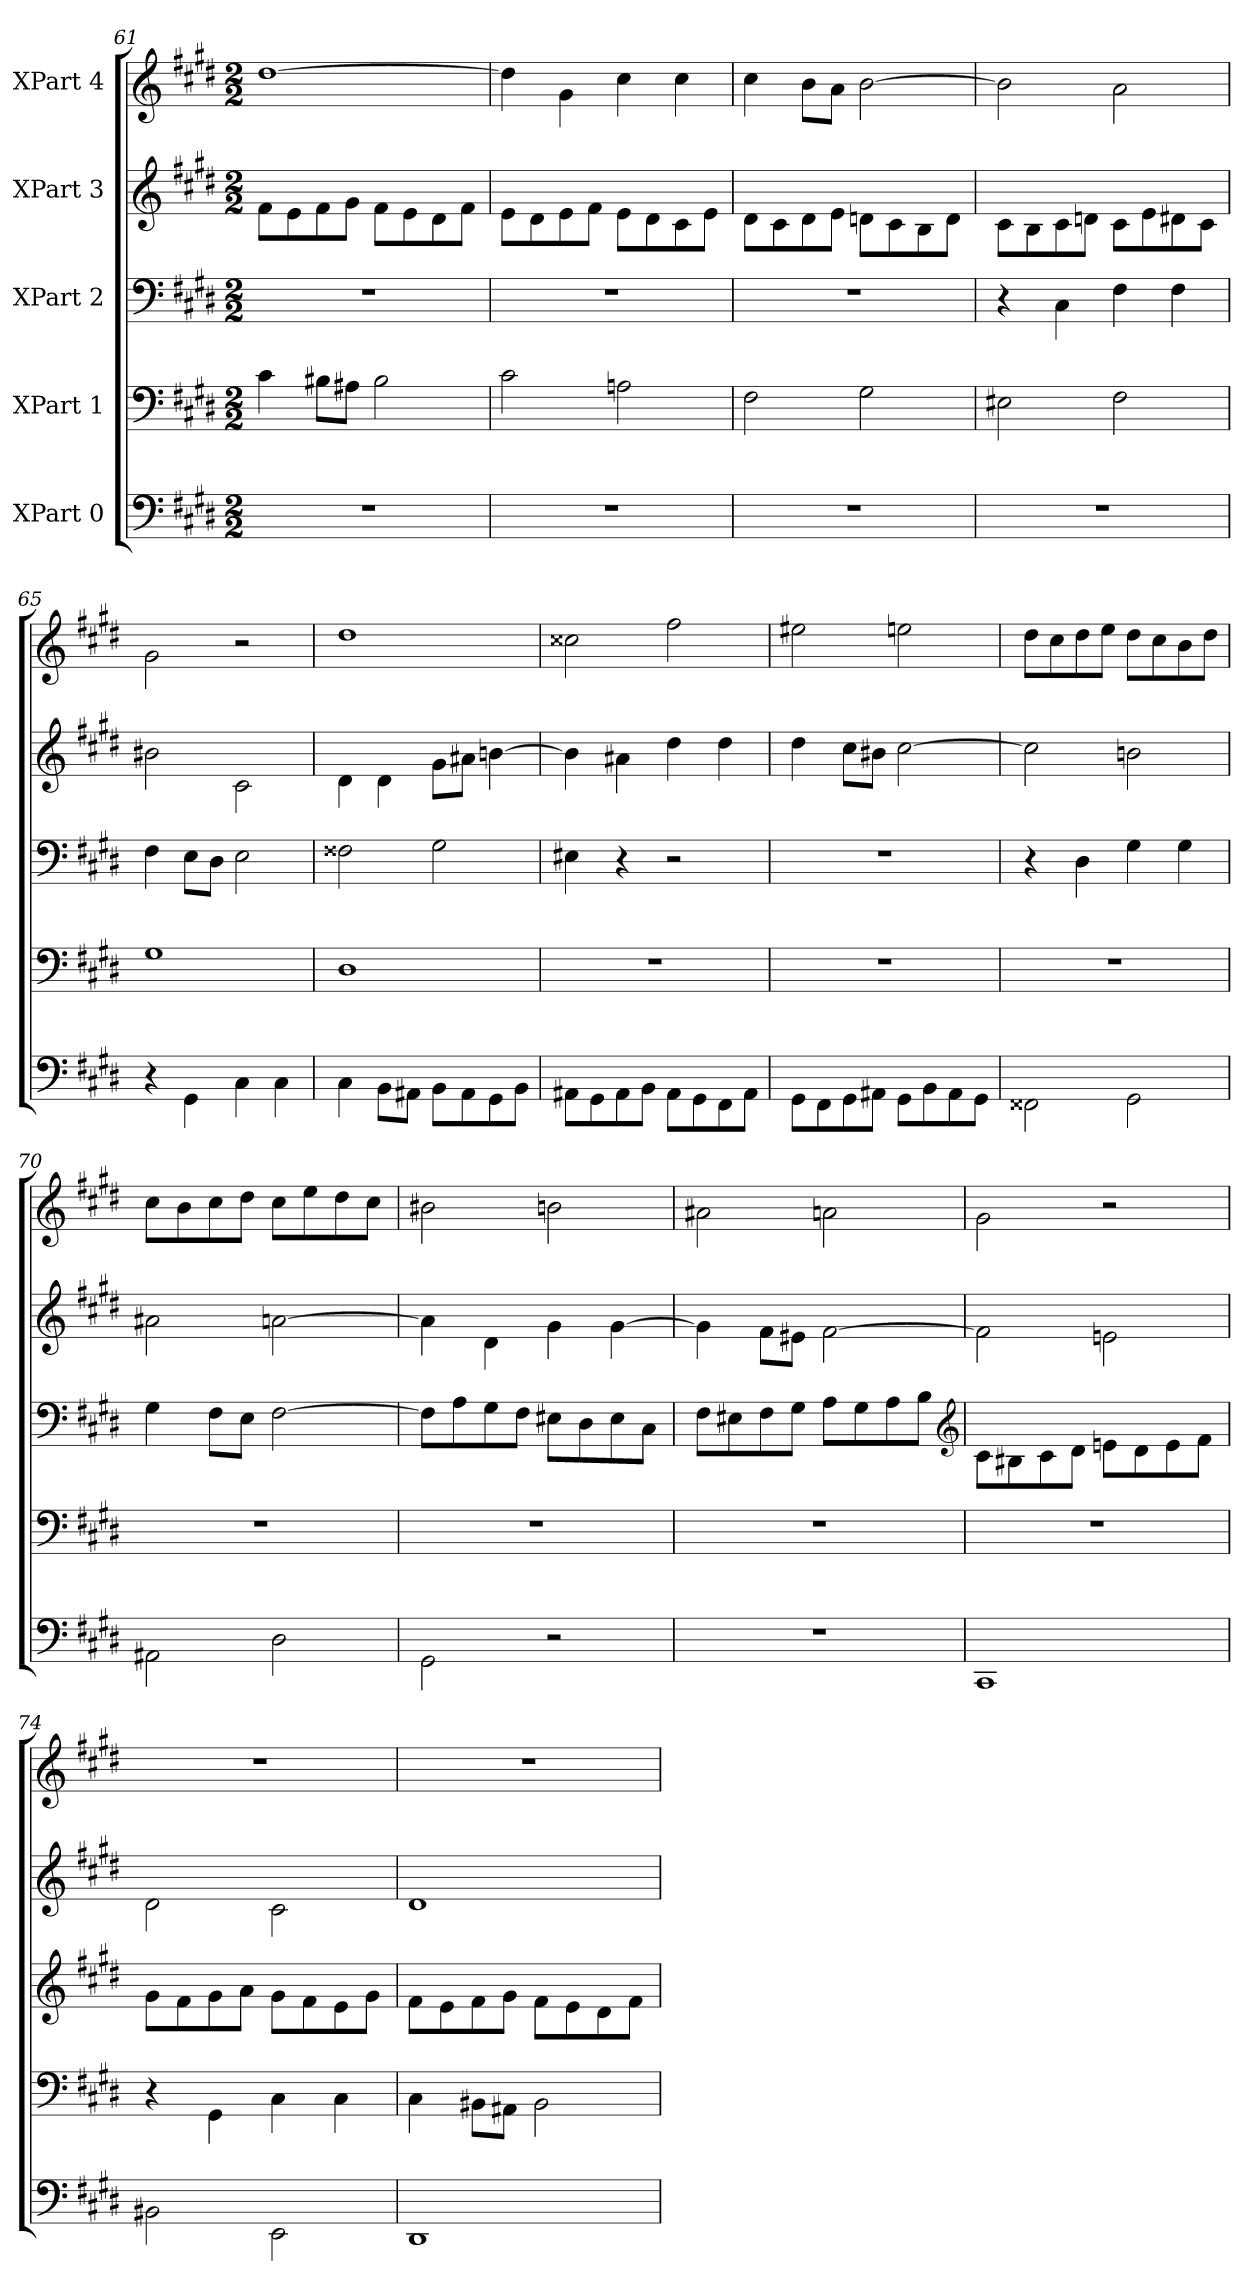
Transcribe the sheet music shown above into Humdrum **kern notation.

**kern	**kern	**kern	**kern	**kern
*part5	*part4	*part3	*part2	*part1
*staff5	*staff4	*staff3	*staff2	*staff1
*I"XPart 0	*I"XPart 1	*I"XPart 2	*I"XPart 3	*I"XPart 4
*clefF4	*clefF4	*clefF4	*clefG2	*clefG2
*k[f#c#g#d#]	*k[f#c#g#d#]	*k[f#c#g#d#]	*k[f#c#g#d#]	*k[f#c#g#d#]
*M2/2	*M2/2	*M2/2	*M2/2	*M2/2
=61	=61	=61	=61	=61
1r	4c#\	1r	8f#\L	[1dd#\
.	.	.	8e\	.
.	8B#X\L	.	8f#\	.
.	8A#X\J	.	8g#\J	.
.	2B#\	.	8f#\L	.
.	.	.	8e\	.
.	.	.	8d#\	.
.	.	.	8f#\J	.
=62	=62	=62	=62	=62
1r	2c#\	1r	8e\L	4dd#\]
.	.	.	8d#\	.
.	.	.	8e\	4g#\
.	.	.	8f#\J	.
.	2An\	.	8e\L	4cc#\
.	.	.	8d#\	.
.	.	.	8c#\	4cc#\
.	.	.	8e\J	.
=63	=63	=63	=63	=63
1r	2F#\	1r	8d#\L	4cc#\
.	.	.	8c#\	.
.	.	.	8d#\	8b\L
.	.	.	8e\J	8a\J
.	2G#\	.	8dn\L	[2b\
.	.	.	8c#\	.
.	.	.	8B\	.
.	.	.	8d\J	.
=64	=64	=64	=64	=64
1r	2E#X\	4r	8c#\L	2b\]
.	.	.	8B\	.
.	.	4C#\	8c#\	.
.	.	.	8dn\J	.
.	2F#\	4F#\	8c#\L	2a\
.	.	.	8e\	.
.	.	4F#\	8d#X\	.
.	.	.	8c#\J	.
=65	=65	=65	=65	=65
4r	1G#\	4F#\	2b#X\	2g#\
4GG#\	.	8E\L	.	.
.	.	8D#\J	.	.
4C#\	.	2E\	2c#\	2r
4C#\	.	.	.	.
=66	=66	=66	=66	=66
4C#\	1D#\	2F##X\	4d#\	1dd#\
8BB\L	.	.	4d#\	.
8AA#X\J	.	.	.	.
8BB\L	.	2G#\	8g#\L	.
8AA#\	.	.	8a#X\J	.
8GG#\	.	.	[4bn\	.
8BB\J	.	.	.	.
=67	=67	=67	=67	=67
8AA#X\L	1r	4E#X\	4b\]	2cc##X\
8GG#\	.	.	.	.
8AA#\	.	4r	4a#X\	.
8BB\J	.	.	.	.
8AA#\L	.	2r	4dd#\	2ff#\
8GG#\	.	.	.	.
8FF#\	.	.	4dd#\	.
8AA#\J	.	.	.	.
=68	=68	=68	=68	=68
8GG#\L	1r	1r	4dd#\	2ee#X\
8FF#\	.	.	.	.
8GG#\	.	.	8cc#\L	.
8AA#X\J	.	.	8b#X\J	.
8GG#\L	.	.	[2cc#\	2een\
8BB\	.	.	.	.
8AA#\	.	.	.	.
8GG#\J	.	.	.	.
=69	=69	=69	=69	=69
2FF##X\	1r	4r	2cc#\]	8dd#\L
.	.	.	.	8cc#\
.	.	4D#\	.	8dd#\
.	.	.	.	8ee\J
2GG#\	.	4G#\	2bn\	8dd#\L
.	.	.	.	8cc#\
.	.	4G#\	.	8b\
.	.	.	.	8dd#\J
=70	=70	=70	=70	=70
2AA#X\	1r	4G#\	2a#X\	8cc#\L
.	.	.	.	8b\
.	.	8F#\L	.	8cc#\
.	.	8E\J	.	8dd#\J
2D#\	.	[2F#\	[2an\	8cc#\L
.	.	.	.	8ee\
.	.	.	.	8dd#\
.	.	.	.	8cc#\J
=71	=71	=71	=71	=71
2GG#\	1r	8F#\L]	4a\]	2b#X\
.	.	8A\	.	.
.	.	8G#\	4d#\	.
.	.	8F#\J	.	.
2r	.	8E#X\L	4g#\	2bn\
.	.	8D#\	.	.
.	.	8E#\	[4g#\	.
.	.	8C#\J	.	.
=72	=72	=72	=72	=72
1r	1r	8F#\L	4g#\]	2a#X\
.	.	8E#X\	.	.
.	.	8F#\	8f#\L	.
.	.	8G#\J	8e#X\J	.
.	.	8A\L	[2f#\	2an\
.	.	8G#\	.	.
.	.	8A\	.	.
.	.	8B\J	.	.
*	*	*clefG2	*	*
=73	=73	=73	=73	=73
1CC#\	1r	8c#\L	2f#\]	2g#\
.	.	8B#X\	.	.
.	.	8c#\	.	.
.	.	8d#\J	.	.
.	.	8en\L	2en\	2r
.	.	8d#\	.	.
.	.	8e\	.	.
.	.	8f#\J	.	.
=74	=74	=74	=74	=74
2BB#X\	4r	8g#\L	2d#\	1r
.	.	8f#\	.	.
.	4GG#\	8g#\	.	.
.	.	8a\J	.	.
2EE\	4C#\	8g#\L	2c#\	.
.	.	8f#\	.	.
.	4C#\	8e\	.	.
.	.	8g#\J	.	.
=75	=75	=75	=75	=75
1DD#\	4C#\	8f#\L	1d#\	1r
.	.	8e\	.	.
.	8BB#X\L	8f#\	.	.
.	8AA#X\J	8g#\J	.	.
.	2BB#\	8f#\L	.	.
.	.	8e\	.	.
.	.	8d#\	.	.
.	.	8f#\J	.	.
=	=	=	=	=
*-	*-	*-	*-	*-
